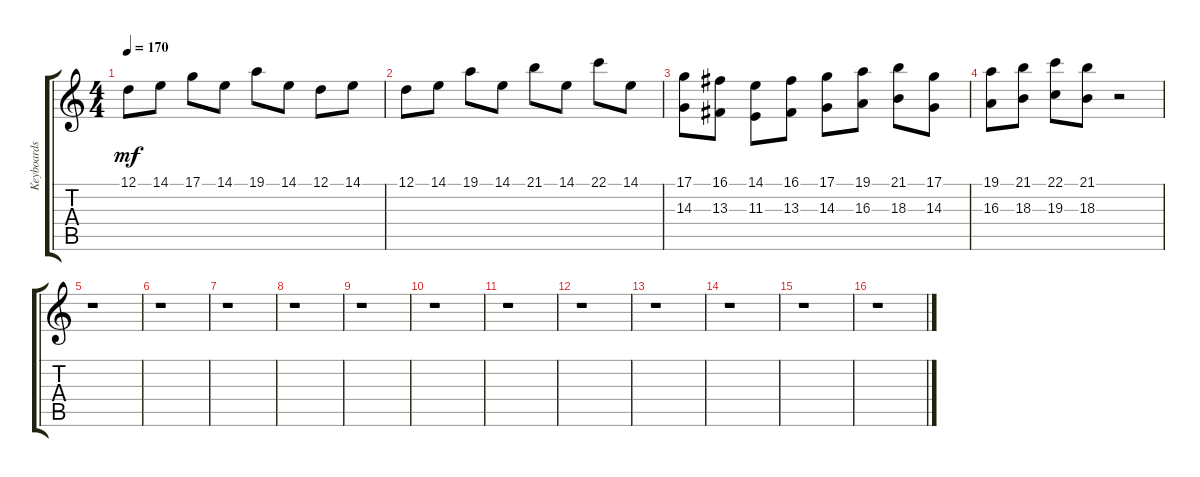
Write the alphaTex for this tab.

\track ("Keyboards 2" "Keyboards ") {instrument electricpiano2}
\staff {score tabs}
\tuning (D4 A3 F3 C3 G2 C2) {hide}
\ts (4 4)
\tempo 170
\clef g2
\ks c
12.1.8{dy mf} 14.1.8 17.1.8 14.1.8 19.1.8 14.1.8 12.1.8 14.1.8 |
12.1.8 14.1.8 19.1.8 14.1.8 21.1.8 14.1.8 22.1.8 14.1.8 |
(17.1 14.3).8 (16.1 13.3).8 (14.1 11.3).8 (16.1 13.3).8 (17.1 14.3).8 (19.1 16.3).8 (21.1 18.3).8 (17.1 14.3).8 |
(19.1 16.3).8 (21.1 18.3).8 (22.1 19.3).8 (21.1 18.3).8 r.2 |
r.1 |
r.1 |
r.1 |
r.1 |
r.1 |
r.1 |
r.1 |
r.1 |
r.1 |
r.1 |
r.1 |
r.1
